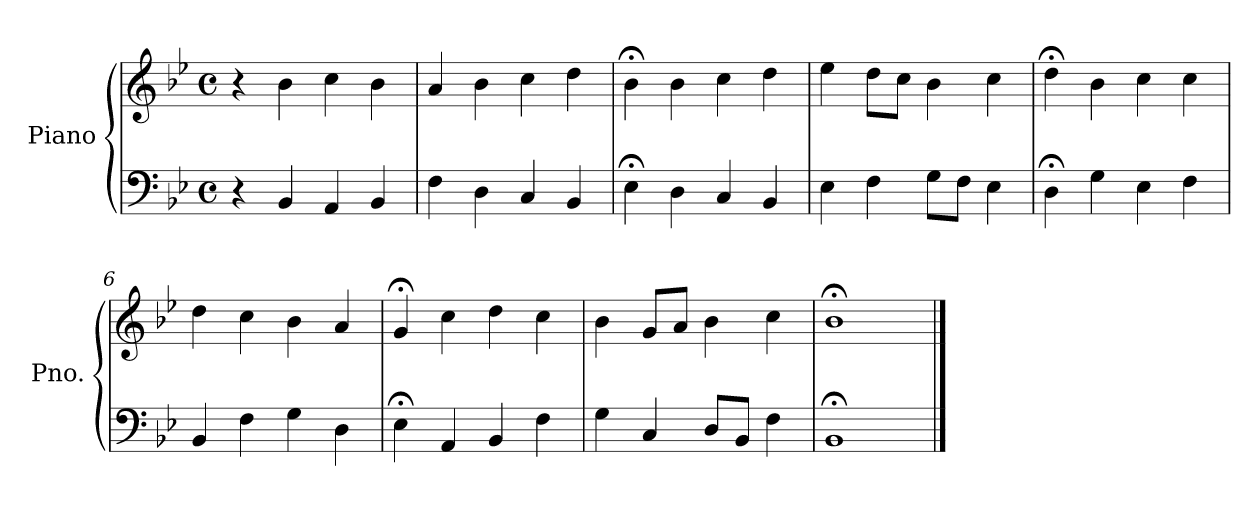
**kern	**kern
*part1	*part1
*staff2	*staff1
*I"Piano	*
*I'Pno.	*
*clefF4	*clefG2
*k[b-e-]	*k[b-e-]
*M4/4	*M4/4
*met(c)	*met(c)
=1	=1
4r	4r
4BB-/	4b-\
4AA/	4cc\
4BB-/	4b-\
=2	=2
4F\	4a/
4D\	4b-\
4C/	4cc\
4BB-/	4dd\
=3	=3
4E-;<\	4b-;<\
4D\	4b-\
4C/	4cc\
4BB-/	4dd\
=4	=4
4E-\	4ee-\
4F\	8dd\L
.	8cc\J
8G\L	4b-\
8F\J	.
4E-\	4cc\
=5	=5
4D;<\	4dd;<\
4G\	4b-\
4E-\	4cc\
4F\	4cc\
=6	=6
4BB-/	4dd\
4F\	4cc\
4G\	4b-\
4D\	4a/
=7	=7
4E-;<\	4g;</
4AA/	4cc\
4BB-/	4dd\
4F\	4cc\
!!LO:LB:g=z
=8	=8
4G\	4b-\
4C/	8g/L
.	8a/J
8D/L	4b-\
8BB-/J	.
4F\	4cc\
=9	=9
1BB-;<	1b-;<
==	==
*-	*-
